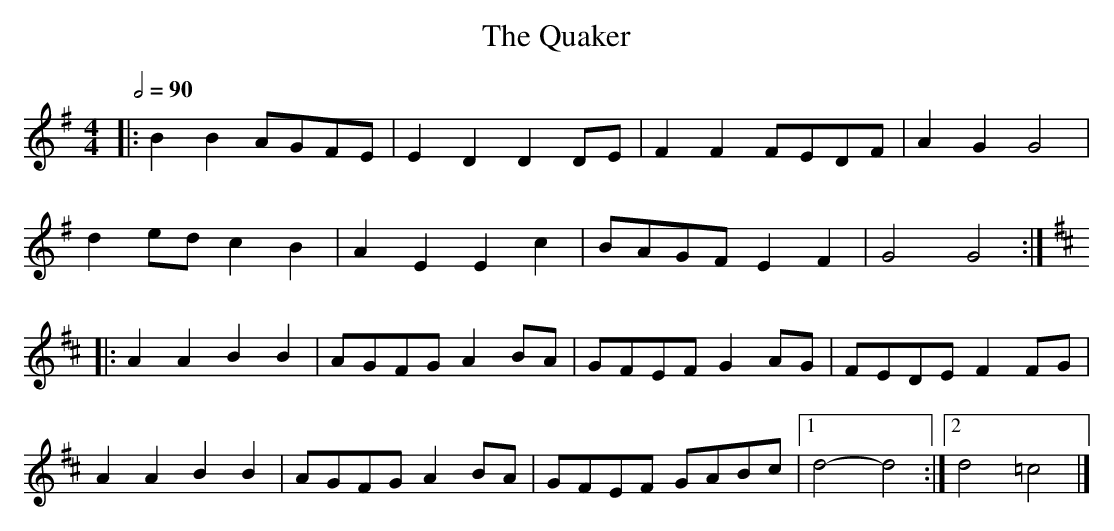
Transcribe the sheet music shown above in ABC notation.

X:1
T:Quaker, The
M:4/4
L:1/8
Q:1/2=90
K:G
|:B2B2 AGFE|E2D2D2DE|F2F2FEDF|A2G2G4|
d2ed c2B2|A2E2E2c2|BAGF E2F2|G4G4:|
K:D
|:A2A2B2B2|AGFG A2BA|GFEF G2AG|FEDE F2FG|
A2A2B2B2|AGFG A2BA|GFEF GABc|[1d4-d4:|[2d4=c4|]
